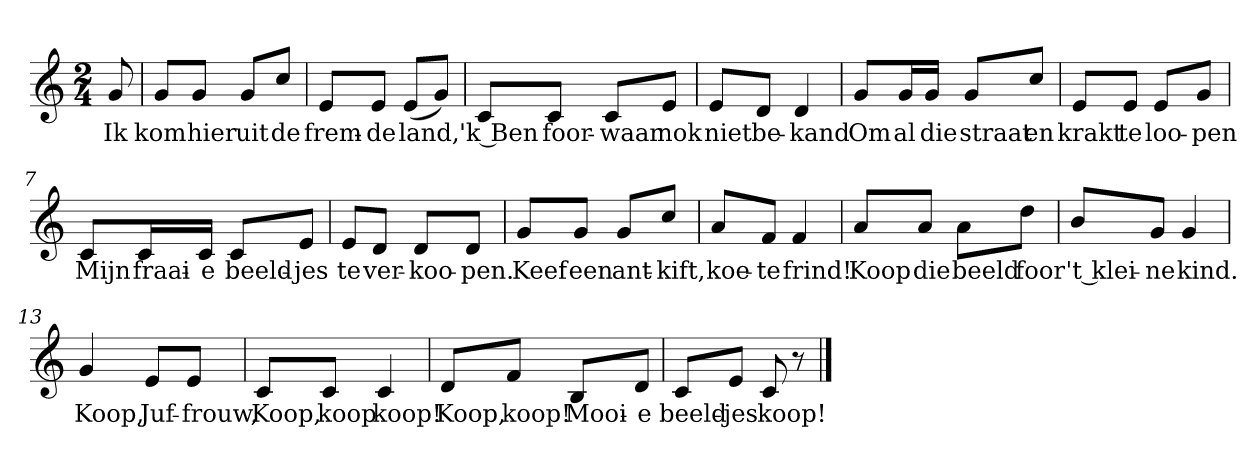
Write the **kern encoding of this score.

**kern	**text
*part1	*part1
*staff1	*staff1
*clefG2	*
*k[]	*
*C:	*
*M2/4	*
*MM120	*
=	=
8g	Ik
=1	=1
8g/L	kom
8g/J	hier
8g/L	uit
8cc/J	de
=2	=2
8e/L	frem-
8e/J	-de
(8e/L	land,
8g/J)	.
=3	=3
8c/L	'k Ben
8c/J	foor-
8c/L	-waar
8e/J	nok
=4	=4
8e/L	niet
8d/J	be-
4d	-kand
=5	=5
8g/L	Om
16g/L	al
16g/JJ	die
8g/L	straat
8cc/J	en
=6	=6
8e/L	krakt
8e/J	te
8e/L	loo-
8g/J	-pen
=7	=7
8c/L	Mijn
16c/L	fraai-
16c/JJ	-e
8c/L	beeld-
8e/J	-jes
=8	=8
8e/L	te
8d/J	ver-
8d/L	-koo-
8d/J	-pen.
=9	=9
8g/L	Keef
8g/J	een
8g/L	ant-
8cc/J	-kift,
=10	=10
8a/L	koe-
8f/J	-te
4f	frind!
=11	=11
8a/L	Koop
8a/J	die
8a\L	beeld
8dd\J	foor
=12	=12
8b/L	't klei-
8g/J	-ne
4g	kind.
=13	=13
4g	Koop,
8e/L	Juf-
8e/J	-frouw,
=14	=14
8c/L	Koop,
8c/J	koop
4c	koop!
=15	=15
8d/L	Koop,
8f/J	koop!
8B/L	Mooi-
8d/J	-e
=16	=16
8c/L	beeld-
8e/J	-jes
8c	koop!
8r	.
==	==
*-	*-
